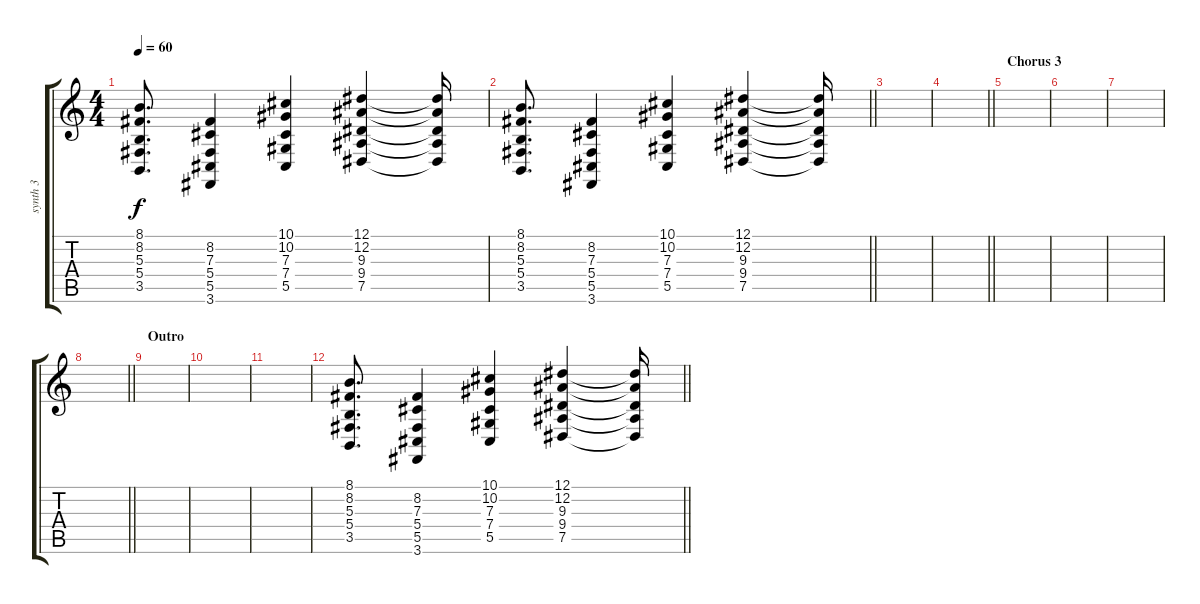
\track ("synth 3" "synth 3") {instrument stringensemble1}
\staff {score tabs}
\tuning (Eb4 Bb3 Gb3 Db3 Ab2 Eb2) {hide}
\ts (4 4)
\tempo 60
\clef g2
\ks c
(8.1 8.2 5.3 5.4 3.5).8{d dy f} (8.2 7.3 5.4 5.5 3.6).4 (10.1 10.2 7.3 7.4 5.5).4 (12.1 12.2 9.3 9.4 7.5).4 (12.1{t} 12.2{t} 9.3{t} 9.4{t} 7.5{t}).16 |
\barLineRight lightlight
(8.1 8.2 5.3 5.4 3.5).8{d} (8.2 7.3 5.4 5.5 3.6).4 (10.1 10.2 7.3 7.4 5.5).4 (12.1 12.2 9.3 9.4 7.5).4 (12.1{t} 12.2{t} 9.3{t} 9.4{t} 7.5{t}).16 |
|
\barLineRight lightlight
|
\section ("" "Chorus 3")
|
|
|
\barLineRight lightlight
|
\section ("" "Outro")
|
|
|
\barLineRight lightlight
(8.1 8.2 5.3 5.4 3.5).8{d} (8.2 7.3 5.4 5.5 3.6).4 (10.1 10.2 7.3 7.4 5.5).4 (12.1 12.2 9.3 9.4 7.5).4 (12.1{t} 12.2{t} 9.3{t} 9.4{t} 7.5{t}).16
